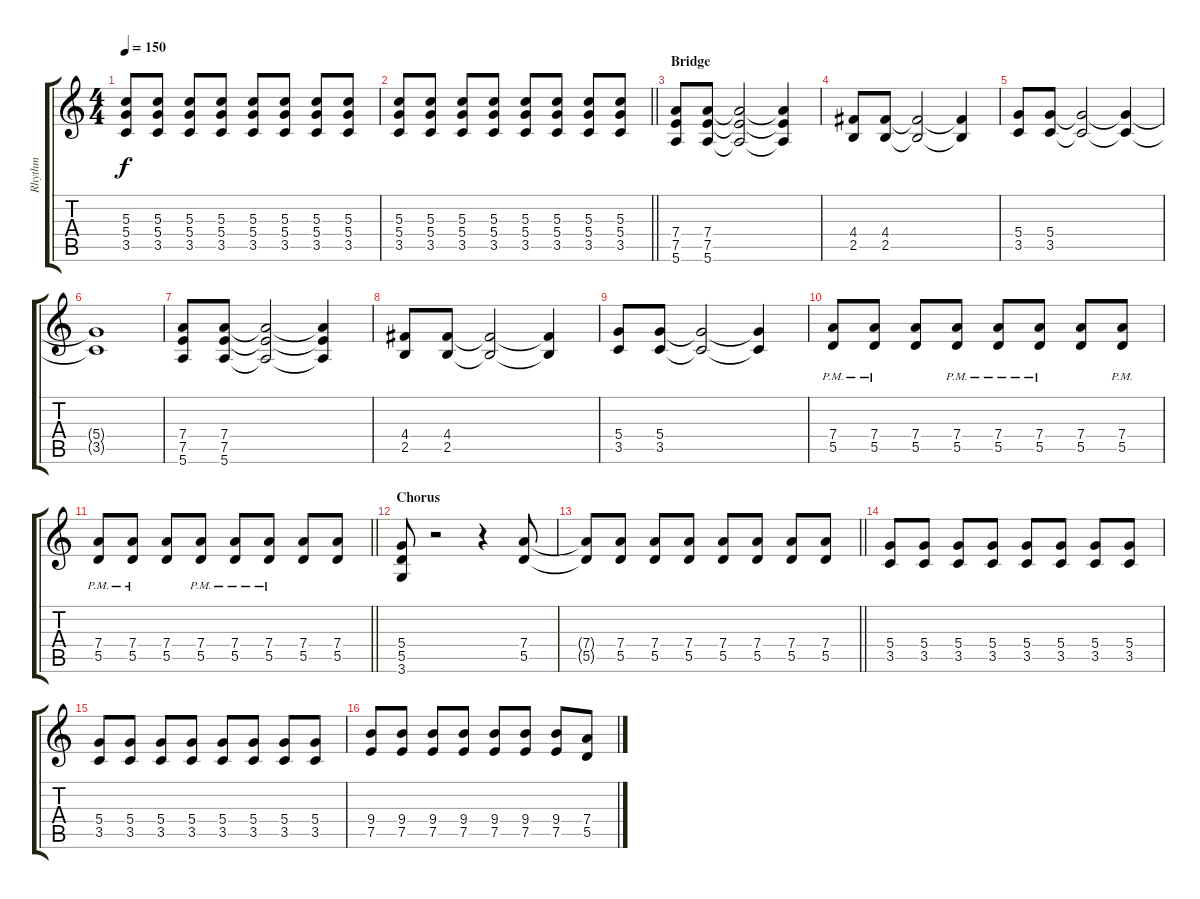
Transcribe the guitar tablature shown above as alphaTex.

\track ("Rhythm" "Rhythm") {instrument distortionguitar}
\staff {score tabs}
\tuning (E4 B3 G3 D3 A2 E2) {hide}
\ts (4 4)
\tempo 150
\clef g2
\ks c
(5.3 5.4 3.5).8{dy f} (5.3 5.4 3.5).8 (5.3 5.4 3.5).8 (5.3 5.4 3.5).8 (5.3 5.4 3.5).8 (5.3 5.4 3.5).8 (5.3 5.4 3.5).8 (5.3 5.4 3.5).8 |
\barLineRight lightlight
(5.3 5.4 3.5).8 (5.3 5.4 3.5).8 (5.3 5.4 3.5).8 (5.3 5.4 3.5).8 (5.3 5.4 3.5).8 (5.3 5.4 3.5).8 (5.3 5.4 3.5).8 (5.3 5.4 3.5).8 |
\section ("" "Bridge")
(7.4 7.5 5.6).8 (7.4 7.5 5.6).8 (7.4{t} 7.5{t} 5.6{t}).2 (7.4{t} 7.5{t} 5.6{t}).4 |
(4.4 2.5).8 (4.4 2.5).8 (4.4{t} 2.5{t}).2 (4.4{t} 2.5{t}).4 |
(5.4 3.5).8 (5.4 3.5).8 (5.4{t} 3.5{t}).2 (5.4{t} 3.5{t}).4 |
(5.4{t} 3.5{t}).1 |
(7.4 7.5 5.6).8 (7.4 7.5 5.6).8 (7.4{t} 7.5{t} 5.6{t}).2 (7.4{t} 7.5{t} 5.6{t}).4 |
(4.4 2.5).8 (4.4 2.5).8 (4.4{t} 2.5{t}).2 (4.4{t} 2.5{t}).4 |
(5.4 3.5).8 (5.4 3.5).8 (5.4{t} 3.5{t}).2 (5.4{t} 3.5{t}).4 |
(7.4{pm} 5.5{pm}).8 (7.4{pm} 5.5{pm}).8 (7.4 5.5).8 (7.4{pm} 5.5{pm}).8 (7.4{pm} 5.5{pm}).8 (7.4{pm} 5.5{pm}).8 (7.4 5.5).8 (7.4{pm} 5.5{pm}).8 |
\barLineRight lightlight
(7.4{pm} 5.5{pm}).8 (7.4{pm} 5.5{pm}).8 (7.4 5.5).8 (7.4{pm} 5.5{pm}).8 (7.4{pm} 5.5{pm}).8 (7.4{pm} 5.5{pm}).8 (7.4 5.5).8 (7.4 5.5).8 |
\section ("" "Chorus")
(5.4 5.5 3.6).8 r.2 r.4 (7.4 5.5).8 |
\barLineRight lightlight
(7.4{t} 5.5{t}).8 (7.4 5.5).8 (7.4 5.5).8 (7.4 5.5).8 (7.4 5.5).8 (7.4 5.5).8 (7.4 5.5).8 (7.4 5.5).8 |
(5.4 3.5).8 (5.4 3.5).8 (5.4 3.5).8 (5.4 3.5).8 (5.4 3.5).8 (5.4 3.5).8 (5.4 3.5).8 (5.4 3.5).8 |
(5.4 3.5).8 (5.4 3.5).8 (5.4 3.5).8 (5.4 3.5).8 (5.4 3.5).8 (5.4 3.5).8 (5.4 3.5).8 (5.4 3.5).8 |
(9.4 7.5).8 (9.4 7.5).8 (9.4 7.5).8 (9.4 7.5).8 (9.4 7.5).8 (9.4 7.5).8 (9.4 7.5).8 (7.4 5.5).8
